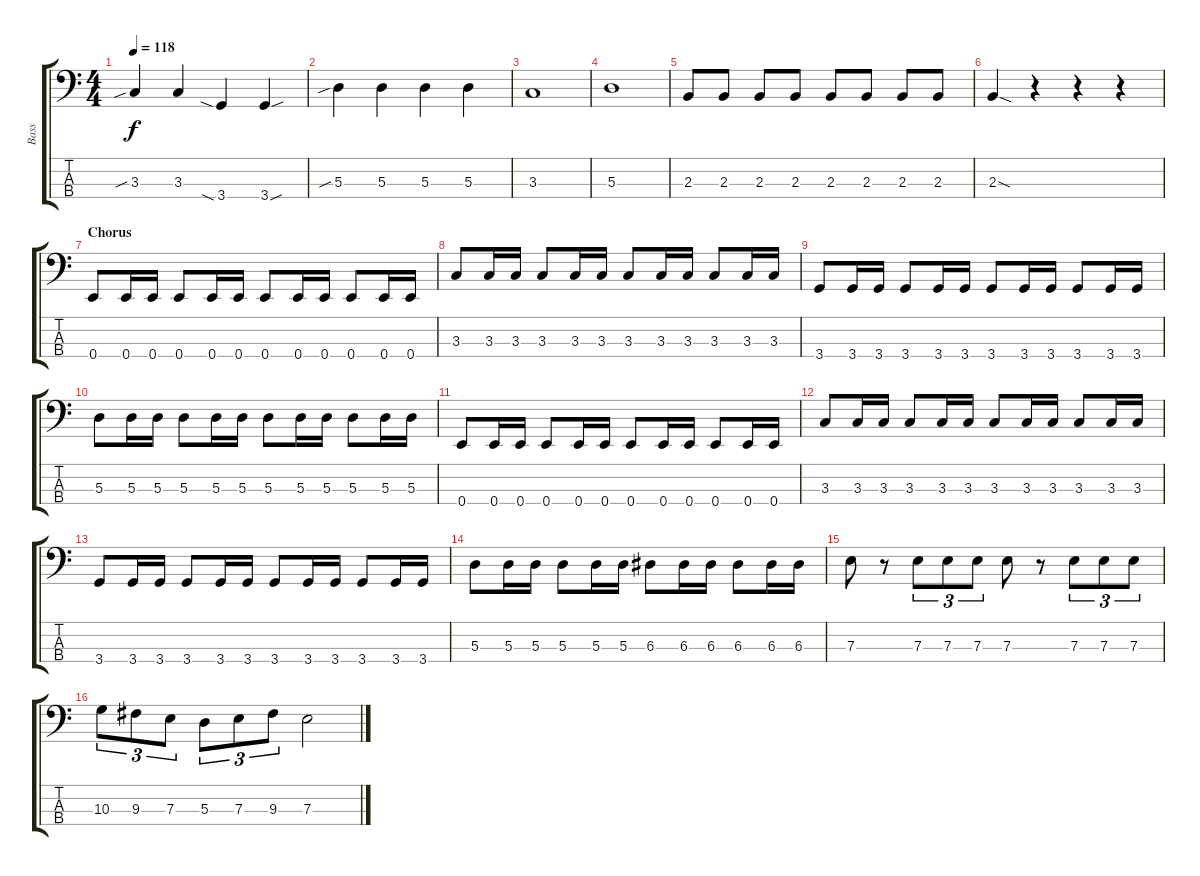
\track ("Bass" "Bass") {instrument electricbasspick}
\staff {score tabs}
\tuning (G2 D2 A1 E1) {hide}
\ts (4 4)
\tempo 118
\clef f4
\ks c
3.3{sib}.4{dy f} 3.3.4 3.4{sia}.4 3.4{sou}.4 |
5.3{sib}.4 5.3.4 5.3.4 5.3.4 |
3.3.1 |
5.3.1 |
2.3.8 2.3.8 2.3.8 2.3.8 2.3.8 2.3.8 2.3.8 2.3.8 |
2.3{sod}.4 r.4 r.4 r.4 |
\section ("" "Chorus")
0.4.8 0.4.16 0.4.16 0.4.8 0.4.16 0.4.16 0.4.8 0.4.16 0.4.16 0.4.8 0.4.16 0.4.16 |
3.3.8 3.3.16 3.3.16 3.3.8 3.3.16 3.3.16 3.3.8 3.3.16 3.3.16 3.3.8 3.3.16 3.3.16 |
3.4.8 3.4.16 3.4.16 3.4.8 3.4.16 3.4.16 3.4.8 3.4.16 3.4.16 3.4.8 3.4.16 3.4.16 |
5.3.8 5.3.16 5.3.16 5.3.8 5.3.16 5.3.16 5.3.8 5.3.16 5.3.16 5.3.8 5.3.16 5.3.16 |
0.4.8 0.4.16 0.4.16 0.4.8 0.4.16 0.4.16 0.4.8 0.4.16 0.4.16 0.4.8 0.4.16 0.4.16 |
3.3.8 3.3.16 3.3.16 3.3.8 3.3.16 3.3.16 3.3.8 3.3.16 3.3.16 3.3.8 3.3.16 3.3.16 |
3.4.8 3.4.16 3.4.16 3.4.8 3.4.16 3.4.16 3.4.8 3.4.16 3.4.16 3.4.8 3.4.16 3.4.16 |
5.3.8 5.3.16 5.3.16 5.3.8 5.3.16 5.3.16 6.3.8 6.3.16 6.3.16 6.3.8 6.3.16 6.3.16 |
7.3.8 r.8 7.3.8{tu (3 2)} 7.3.8{tu (3 2)} 7.3.8{tu (3 2)} 7.3.8 r.8 7.3.8{tu (3 2)} 7.3.8{tu (3 2)} 7.3.8{tu (3 2)} |
10.3.8{tu (3 2)} 9.3.8{tu (3 2)} 7.3.8{tu (3 2)} 5.3.8{tu (3 2)} 7.3.8{tu (3 2)} 9.3.8{tu (3 2)} 7.3.2
